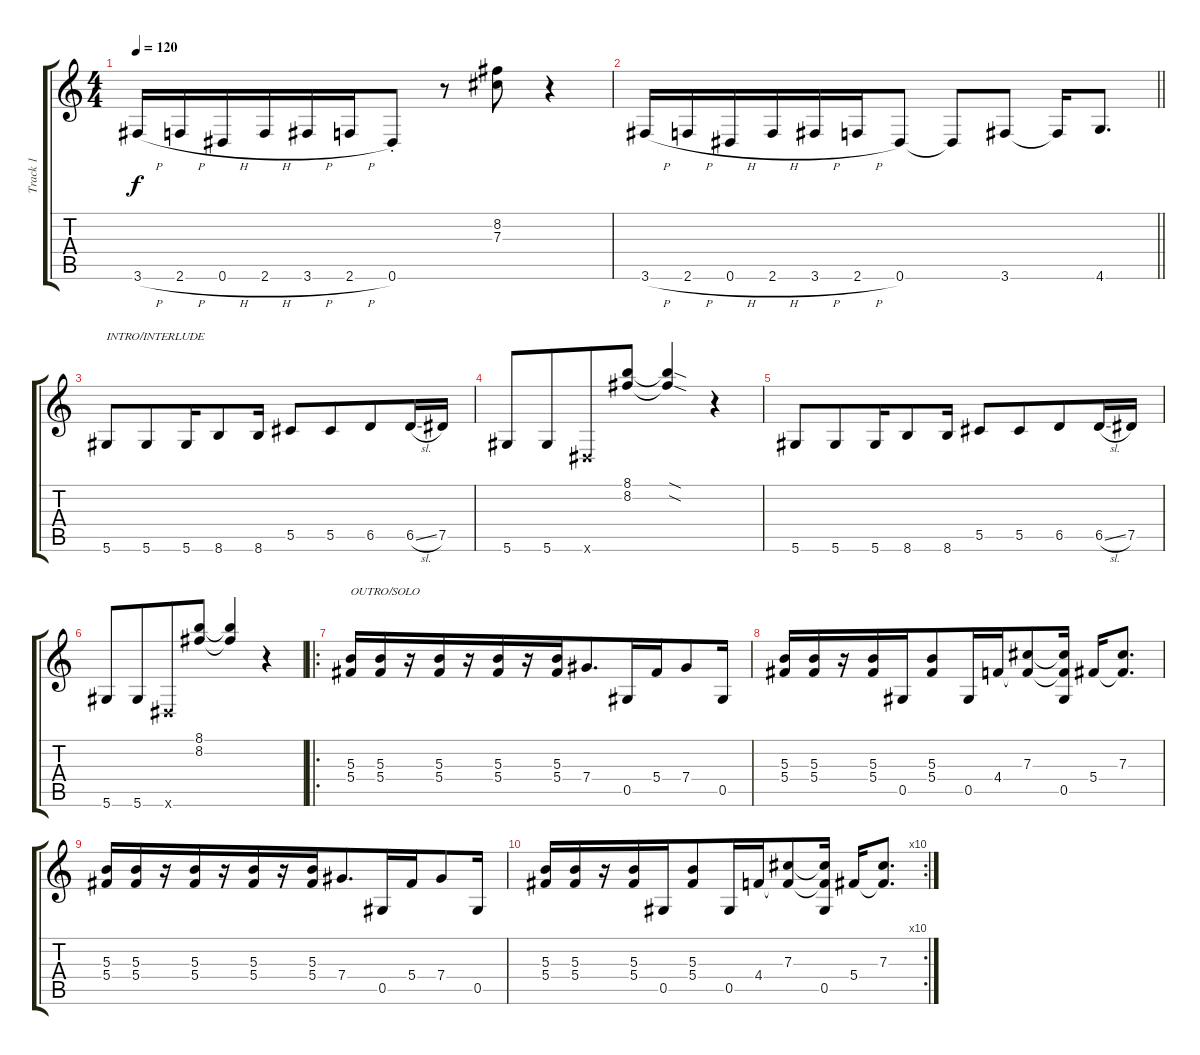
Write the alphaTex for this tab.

\track ("Track 1" "Track 1") {instrument acousticguitarsteel}
\staff {score tabs}
\tuning (Eb4 Bb3 Gb3 Db3 Ab2 Eb2) {hide}
\ts (4 4)
\tempo 120
\clef g2
\ks c
3.6{h}.16{dy f} 2.6{h}.16 0.6{h}.16 2.6{h}.16{beam merge} 3.6{h}.16{beam merge} 2.6{h}.16{beam merge} 0.6{st}.8 r.8{beam merge} (8.2 7.3).8 r.4 |
\barLineRight lightlight
3.6{h}.16 2.6{h}.16 0.6{h}.16 2.6{h}.16{beam merge} 3.6{h}.16{beam merge} 2.6{h}.16{beam merge} 0.6.8 0.6{t}.8{beam merge} 3.6.8 3.6{t}.16{beam merge} 4.6.8{d} |
5.6.8{txt "INTRO/INTERLUDE"} 5.6.8{beam merge} 5.6.16 8.6.8{beam merge} 8.6.16 5.5.8 5.5.8{beam merge} 6.5.8 6.5{sl}.16 7.5.16 |
5.6.8{beam merge} 5.6.8{beam merge} 0.6{x}.8 (8.1 8.2).8{beam merge} (8.1{sod t} 8.2{sod t}).4{beam merge} r.4 |
5.6.8 5.6.8{beam merge} 5.6.16 8.6.8{beam merge} 8.6.16 5.5.8 5.5.8{beam merge} 6.5.8 6.5{sl}.16 7.5.16 |
5.6.8{beam merge} 5.6.8{beam merge} 0.6{x}.8 (8.1 8.2).8{beam merge} (8.1{t} 8.2{t}).4{beam merge} r.4 |
\ro
(5.3 5.4).16{txt "OUTRO/SOLO"} (5.3 5.4).16{beam merge} r.16 (5.3 5.4).16{beam merge} r.16 (5.3 5.4).16{beam merge} r.16{beam merge} (5.3 5.4).16{beam merge} 7.4.8{d beam merge} 0.5.16{beam merge} 5.4.16 7.4.8{beam merge} 0.5.16 |
(5.3 5.4).16 (5.3 5.4).16{beam merge} r.16 (5.3 5.4).16{beam merge} 0.5.16 (5.3 5.4).8{beam merge} 0.5.16{beam merge} 4.4.16 (7.3 4.4{t}).8{beam merge} (7.3{t} 4.4{t} 0.5).16 5.4.16 (7.3 5.4{t}).8{d} |
(5.3 5.4).16 (5.3 5.4).16{beam merge} r.16 (5.3 5.4).16{beam merge} r.16 (5.3 5.4).16{beam merge} r.16{beam merge} (5.3 5.4).16{beam merge} 7.4.8{d beam merge} 0.5.16{beam merge} 5.4.16 7.4.8{beam merge} 0.5.16 |
\rc 10
(5.3 5.4).16 (5.3 5.4).16{beam merge} r.16 (5.3 5.4).16{beam merge} 0.5.16 (5.3 5.4).8{beam merge} 0.5.16{beam merge} 4.4.16 (7.3 4.4{t}).8{beam merge} (7.3{t} 4.4{t} 0.5).16 5.4.16 (7.3 5.4{t}).8{d}
